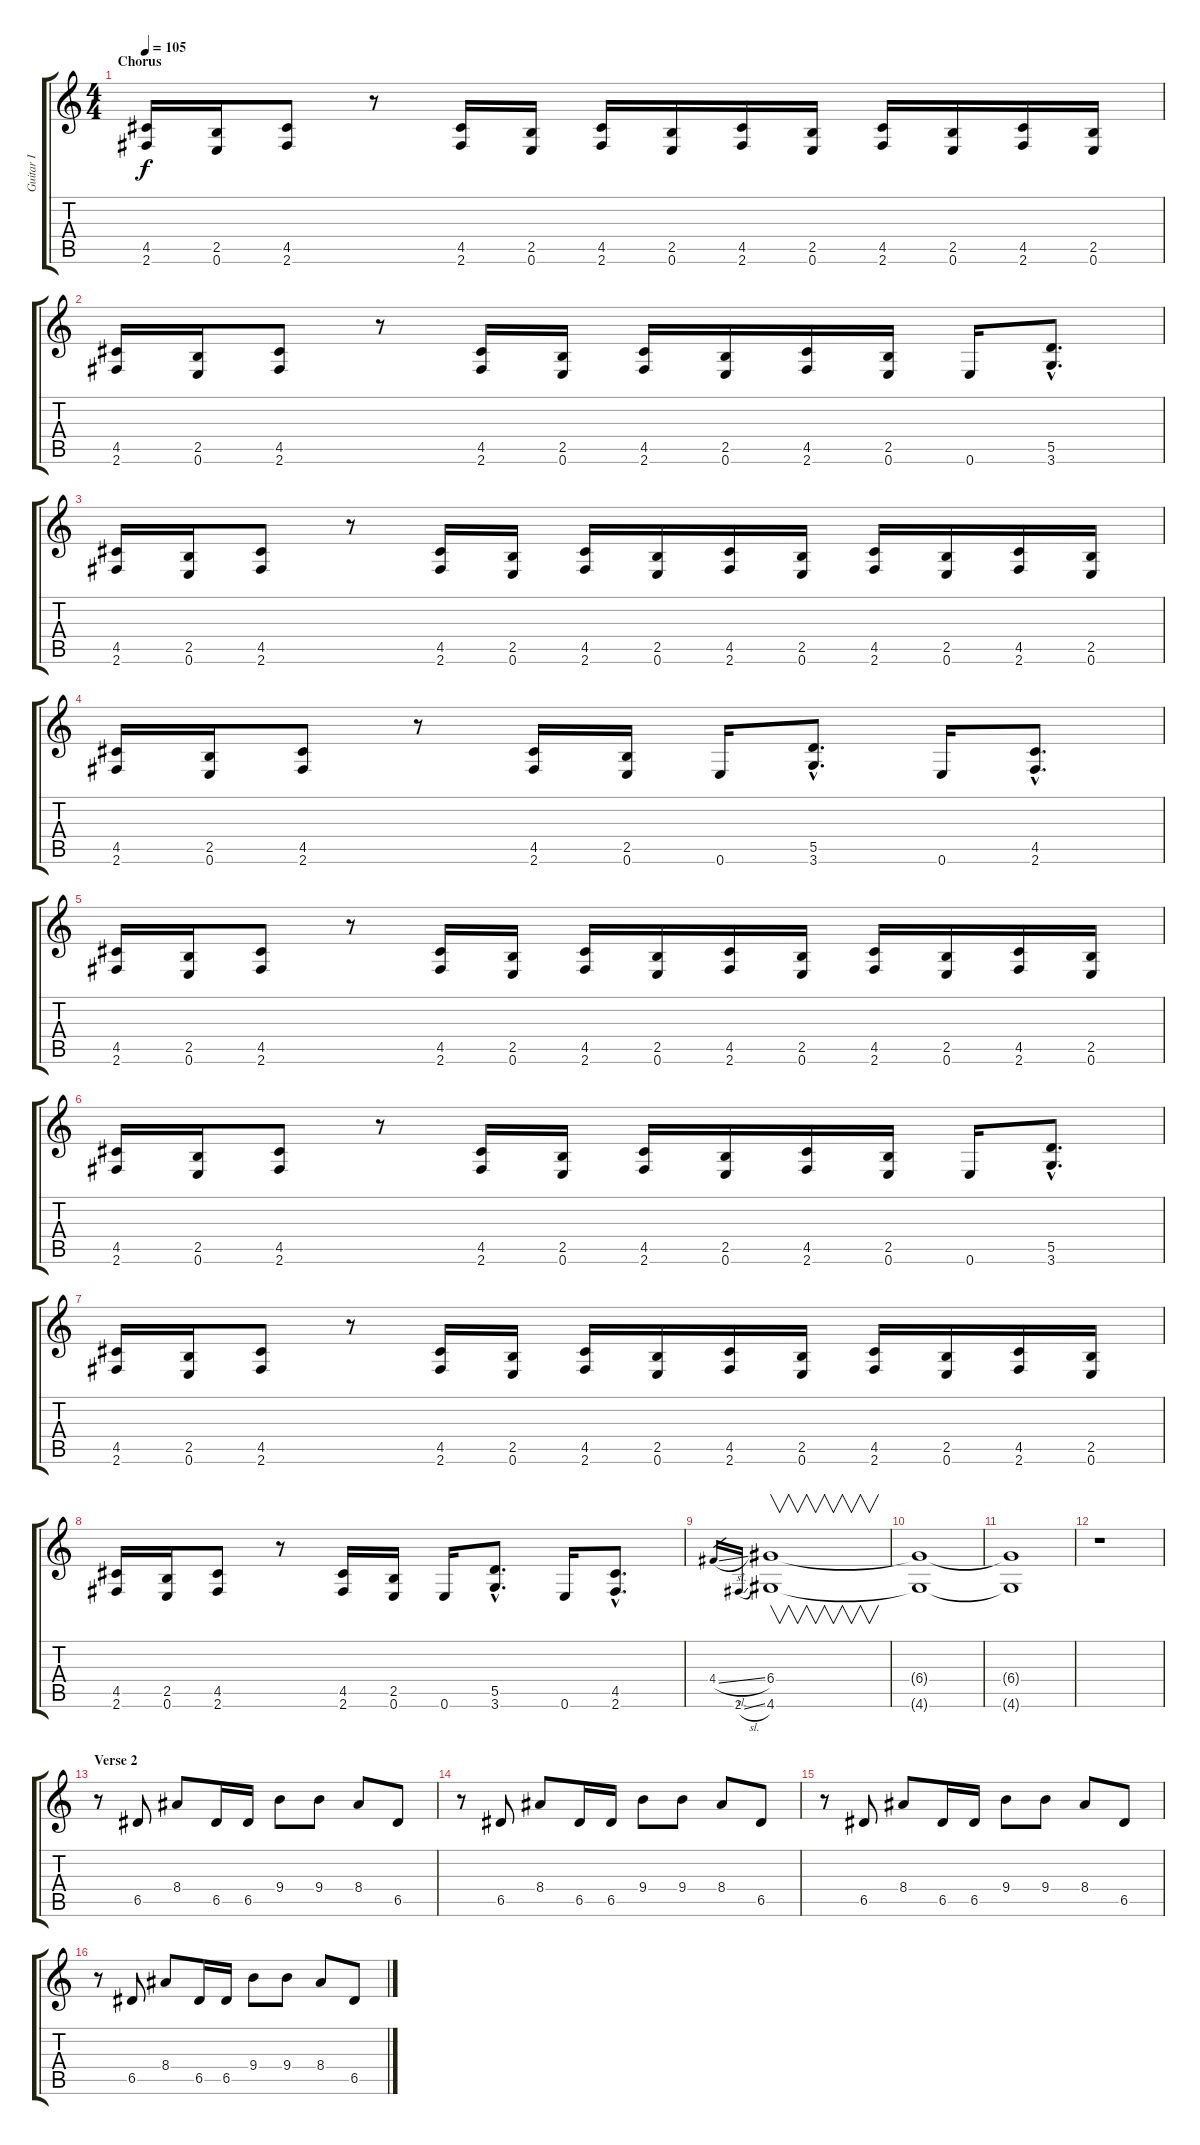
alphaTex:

\track ("Guitar I" "Guitar I") {instrument overdrivenguitar}
\staff {score tabs}
\tuning (E4 B3 G3 D3 A2 E2) {hide}
\ts (4 4)
\section ("" "Chorus")
\tempo 105
\clef g2
\ks c
(4.5 2.6).16{dy f} (2.5 0.6).16 (4.5 2.6).8 r.8 (4.5 2.6).16 (2.5 0.6).16 (4.5 2.6).16 (2.5 0.6).16 (4.5 2.6).16 (2.5 0.6).16 (4.5 2.6).16 (2.5 0.6).16 (4.5 2.6).16 (2.5 0.6).16 |
(4.5 2.6).16 (2.5 0.6).16 (4.5 2.6).8 r.8 (4.5 2.6).16 (2.5 0.6).16 (4.5 2.6).16 (2.5 0.6).16 (4.5 2.6).16 (2.5 0.6).16 0.6.16{instrument electricguitarmuted} (5.5{hac} 3.6{hac}).8{d instrument overdrivenguitar} |
(4.5 2.6).16 (2.5 0.6).16 (4.5 2.6).8 r.8 (4.5 2.6).16 (2.5 0.6).16 (4.5 2.6).16 (2.5 0.6).16 (4.5 2.6).16 (2.5 0.6).16 (4.5 2.6).16 (2.5 0.6).16 (4.5 2.6).16 (2.5 0.6).16 |
(4.5 2.6).16 (2.5 0.6).16 (4.5 2.6).8 r.8 (4.5 2.6).16 (2.5 0.6).16 0.6.16{instrument electricguitarmuted} (5.5{hac} 3.6{hac}).8{d instrument overdrivenguitar} 0.6.16{instrument electricguitarmuted} (4.5{hac} 2.6{hac}).8{d instrument overdrivenguitar} |
(4.5 2.6).16 (2.5 0.6).16 (4.5 2.6).8 r.8 (4.5 2.6).16 (2.5 0.6).16 (4.5 2.6).16 (2.5 0.6).16 (4.5 2.6).16 (2.5 0.6).16 (4.5 2.6).16 (2.5 0.6).16 (4.5 2.6).16 (2.5 0.6).16 |
(4.5 2.6).16 (2.5 0.6).16 (4.5 2.6).8 r.8 (4.5 2.6).16 (2.5 0.6).16 (4.5 2.6).16 (2.5 0.6).16 (4.5 2.6).16 (2.5 0.6).16 0.6.16{instrument electricguitarmuted} (5.5{hac} 3.6{hac}).8{d instrument overdrivenguitar} |
(4.5 2.6).16 (2.5 0.6).16 (4.5 2.6).8 r.8 (4.5 2.6).16 (2.5 0.6).16 (4.5 2.6).16 (2.5 0.6).16 (4.5 2.6).16 (2.5 0.6).16 (4.5 2.6).16 (2.5 0.6).16 (4.5 2.6).16 (2.5 0.6).16 |
(4.5 2.6).16 (2.5 0.6).16 (4.5 2.6).8 r.8 (4.5 2.6).16 (2.5 0.6).16 0.6.16{instrument electricguitarmuted} (5.5{hac} 3.6{hac}).8{d instrument overdrivenguitar} 0.6.16{instrument electricguitarmuted} (4.5{hac} 2.6{hac}).8{d instrument overdrivenguitar} |
4.4{sl}.16{gr} 2.6{sl}.16{gr} (6.4 4.6).1{v volume 7} |
(6.4{t} 4.6{t}).1{volume 4} |
(6.4{t} 4.6{t}).1{volume 0} |
r.1 |
\section ("" "Verse 2")
r.8{volume 10} 6.5.8{instrument electricguitarmuted} 8.4.8{instrument overdrivenguitar} 6.5.16{instrument electricguitarmuted} 6.5.16 9.4.8{instrument overdrivenguitar} 9.4.8 8.4.8 6.5.8 |
r.8 6.5.8{instrument electricguitarmuted} 8.4.8{instrument overdrivenguitar} 6.5.16{instrument electricguitarmuted} 6.5.16 9.4.8{instrument overdrivenguitar} 9.4.8 8.4.8 6.5.8 |
r.8 6.5.8{instrument electricguitarmuted} 8.4.8{instrument overdrivenguitar} 6.5.16{instrument electricguitarmuted} 6.5.16 9.4.8{instrument overdrivenguitar} 9.4.8 8.4.8 6.5.8 |
r.8 6.5.8{instrument electricguitarmuted} 8.4.8{instrument overdrivenguitar} 6.5.16{instrument electricguitarmuted} 6.5.16 9.4.8{instrument overdrivenguitar} 9.4.8 8.4.8 6.5.8
